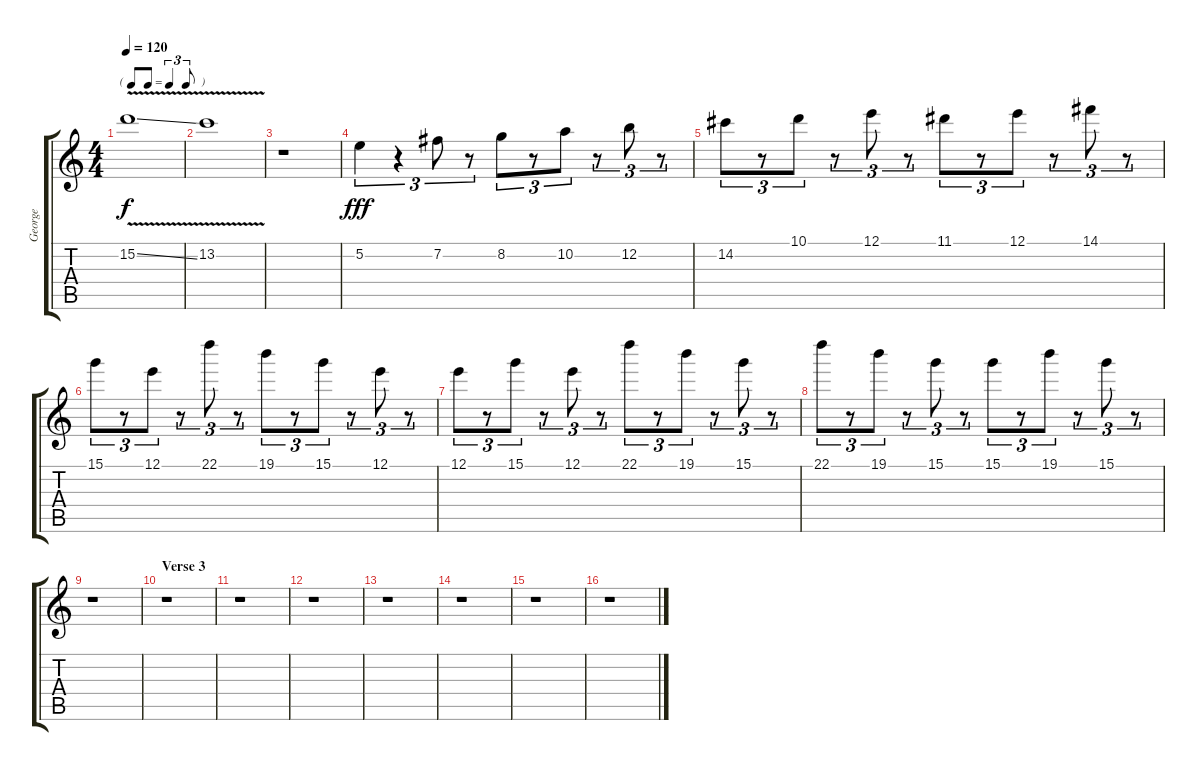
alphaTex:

\track ("George" "George") {instrument overdrivenguitar}
\staff {score tabs}
\tuning (E4 B3 G3 D3 A2 E2) {hide}
\ts (4 4)
\tf triplet8th
\tempo 120
\clef g2
\ks c
15.2{v ss}.1{dy f} |
13.2{v}.1 |
r.1 |
5.2.4{tu (3 2) dy fff} r.4{tu (3 2)} 7.2.8{tu (3 2)} r.8{tu (3 2)} 8.2.8{tu (3 2)} r.8{tu (3 2)} 10.2.8{tu (3 2)} r.8{tu (3 2)} 12.2.8{tu (3 2)} r.8{tu (3 2)} |
14.2.8{tu (3 2)} r.8{tu (3 2)} 10.1.8{tu (3 2)} r.8{tu (3 2)} 12.1.8{tu (3 2)} r.8{tu (3 2)} 11.1.8{tu (3 2)} r.8{tu (3 2)} 12.1.8{tu (3 2)} r.8{tu (3 2)} 14.1.8{tu (3 2)} r.8{tu (3 2)} |
15.1.8{tu (3 2)} r.8{tu (3 2)} 12.1.8{tu (3 2)} r.8{tu (3 2)} 22.1.8{tu (3 2)} r.8{tu (3 2)} 19.1.8{tu (3 2)} r.8{tu (3 2)} 15.1.8{tu (3 2)} r.8{tu (3 2)} 12.1.8{tu (3 2)} r.8{tu (3 2)} |
12.1.8{tu (3 2)} r.8{tu (3 2)} 15.1.8{tu (3 2)} r.8{tu (3 2)} 12.1.8{tu (3 2)} r.8{tu (3 2)} 22.1.8{tu (3 2)} r.8{tu (3 2)} 19.1.8{tu (3 2)} r.8{tu (3 2)} 15.1.8{tu (3 2)} r.8{tu (3 2)} |
22.1.8{tu (3 2)} r.8{tu (3 2)} 19.1.8{tu (3 2)} r.8{tu (3 2)} 15.1.8{tu (3 2)} r.8{tu (3 2)} 15.1.8{tu (3 2)} r.8{tu (3 2)} 19.1.8{tu (3 2)} r.8{tu (3 2)} 15.1.8{tu (3 2)} r.8{tu (3 2)} |
r.1 |
\section ("" "Verse 3")
r.1 |
r.1 |
r.1 |
r.1 |
r.1 |
r.1 |
r.1
